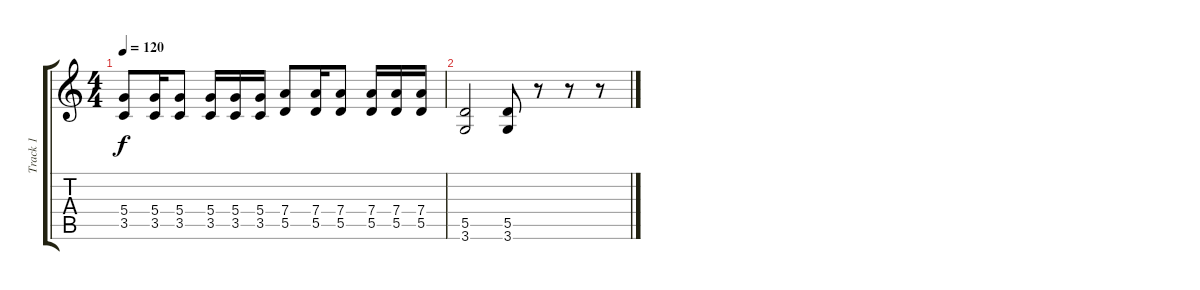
\track ("Track 1" "Track 1") {instrument distortionguitar}
\staff {score tabs}
\tuning (E4 B3 G3 D3 A2 E2) {hide}
\ts (4 4)
\tempo 120
\clef g2
\ks c
(5.4 3.5).8{dy f} (5.4 3.5).16 (5.4 3.5).8 (5.4 3.5).16 (5.4 3.5).16 (5.4 3.5).16 (7.4 5.5).8 (7.4 5.5).16 (7.4 5.5).8 (7.4 5.5).16 (7.4 5.5).16 (7.4 5.5).16 |
(5.5 3.6).2 (5.5 3.6).8 r.8 r.8 r.8
